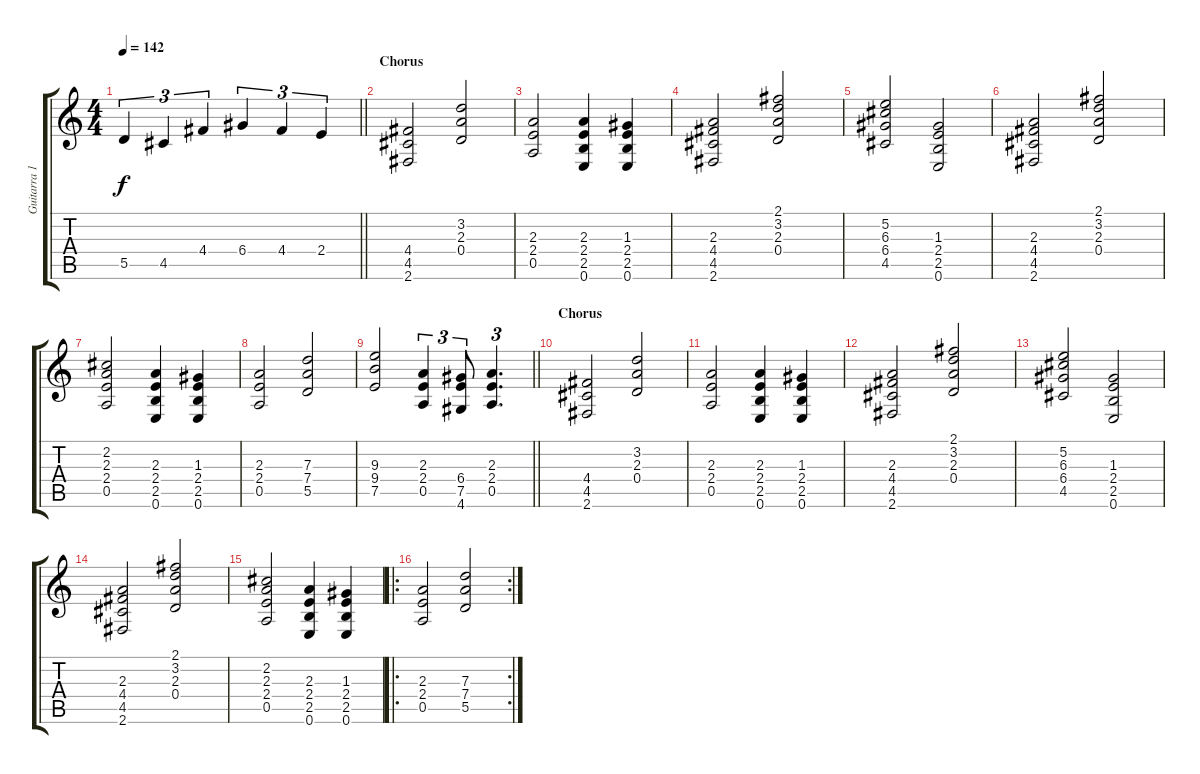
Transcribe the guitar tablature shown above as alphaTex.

\track ("Guitarra 1" "Guitarra 1") {instrument distortionguitar}
\staff {score tabs}
\tuning (E4 B3 G3 D3 A2 E2) {hide}
\ts (4 4)
\tempo 142
\clef g2
\barLineRight lightlight
\ks c
5.5.4{tu (3 2) dy f} 4.5.4{tu (3 2)} 4.4.4{tu (3 2)} 6.4.4{tu (3 2)} 4.4.4{tu (3 2)} 2.4.4{tu (3 2)} |
\section ("" "Chorus")
(4.4 4.5 2.6).2 (3.2 2.3 0.4).2 |
(2.3 2.4 0.5).2 (2.3 2.4 2.5 0.6).4 (1.3 2.4 2.5 0.6).4 |
(2.3 4.4 4.5 2.6).2 (2.1 3.2 2.3 0.4).2 |
(5.2 6.3 6.4 4.5).2 (1.3 2.4 2.5 0.6).2 |
(2.3 4.4 4.5 2.6).2 (2.1 3.2 2.3 0.4).2 |
(2.2 2.3 2.4 0.5).2 (2.3 2.4 2.5 0.6).4 (1.3 2.4 2.5 0.6).4 |
(2.3 2.4 0.5).2 (7.3 7.4 5.5).2 |
\barLineRight lightlight
(9.3 9.4 7.5).2 (2.3 2.4 0.5).4{tu (3 2)} (6.4 7.5 4.6).8{tu (3 2)} (2.3 2.4 0.5).4{d tu (3 2)} |
\section ("" "Chorus")
(4.4 4.5 2.6).2 (3.2 2.3 0.4).2 |
(2.3 2.4 0.5).2 (2.3 2.4 2.5 0.6).4 (1.3 2.4 2.5 0.6).4 |
(2.3 4.4 4.5 2.6).2 (2.1 3.2 2.3 0.4).2 |
(5.2 6.3 6.4 4.5).2 (1.3 2.4 2.5 0.6).2 |
(2.3 4.4 4.5 2.6).2 (2.1 3.2 2.3 0.4).2 |
(2.2 2.3 2.4 0.5).2 (2.3 2.4 2.5 0.6).4 (1.3 2.4 2.5 0.6).4 |
\ro
\rc 2
(2.3 2.4 0.5).2 (7.3 7.4 5.5).2
